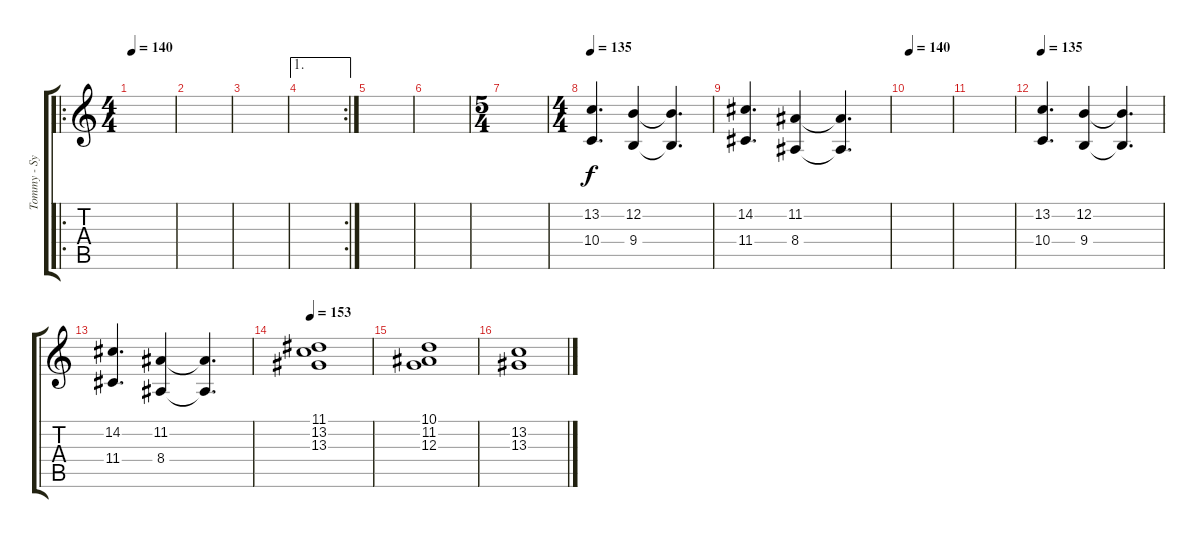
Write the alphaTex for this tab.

\track ("Tommy - Synth" "Tommy - Sy") {instrument choiraahs}
\staff {score tabs}
\tuning (E4 B3 G3 D3 A2 E2) {hide}
\ro
\ts (4 4)
\tempo 140
\clef g2
\ks c
|
|
|
\ae 1
\rc 2
|
|
|
\ts (5 4)
|
\ts (4 4)
\tempo 135
(13.2 10.4).4{d} (12.2 9.4).4 (12.2{t} 9.4{t}).4{d} |
(14.2 11.4).4{d} (11.2 8.4).4 (11.2{t} 8.4{t}).4{d} |
\tempo 140
|
|
\tempo 135
(13.2 10.4).4{d} (12.2 9.4).4 (12.2{t} 9.4{t}).4{d} |
(14.2 11.4).4{d} (11.2 8.4).4 (11.2{t} 8.4{t}).4{d} |
\tempo 153
(11.1 13.2 13.3).1 |
(10.1 11.2 12.3).1 |
(13.2 13.3).1
